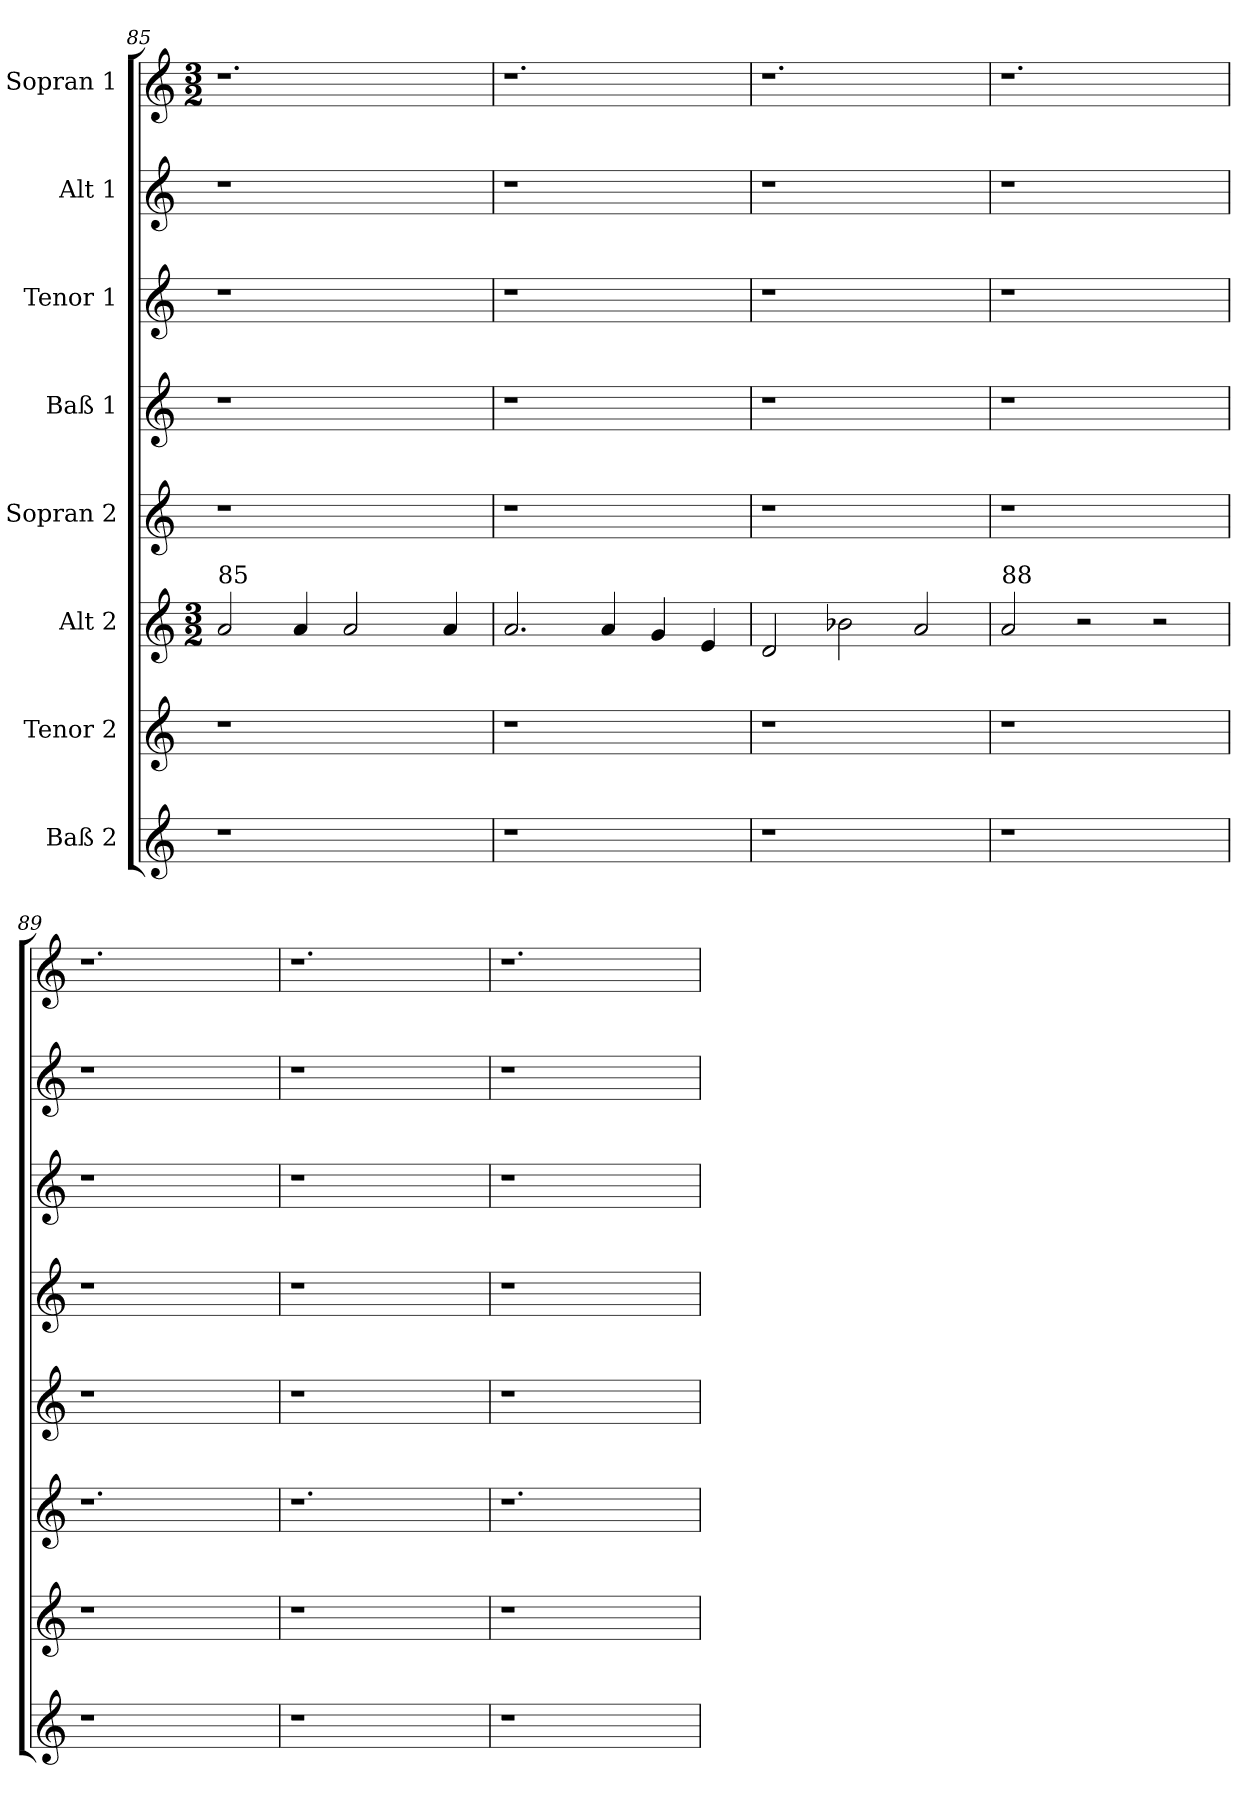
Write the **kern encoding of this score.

**kern	**kern	**kern	**kern	**kern	**kern	**kern	**kern
*part8	*part7	*part6	*part5	*part4	*part3	*part2	*part1
*staff8	*staff7	*staff6	*staff5	*staff4	*staff3	*staff2	*staff1
*I"Baß 2	*I"Tenor 2	*I"Alt 2	*I"Sopran 2	*I"Baß 1	*I"Tenor 1	*I"Alt 1	*I"Sopran 1
*clefG2	*clefG2	*clefG2	*clefG2	*clefG2	*clefG2	*clefG2	*clefG2
*k[]	*k[]	*k[]	*k[]	*k[]	*k[]	*k[]	*k[]
*	*	*M3/2	*	*	*	*	*M3/2
=85	=85	=85	=85	=85	=85	=85	=85
!	!	!LO:TX:a:t=85	!	!	!	!	!
1r	1r	2a/	1r	1r	1r	1r	1.r
.	.	4a/	.	.	.	.	.
.	.	2a/	.	.	.	.	.
2ryy	2ryy	.	2ryy	2ryy	2ryy	2ryy	.
.	.	4a/	.	.	.	.	.
=86	=86	=86	=86	=86	=86	=86	=86
1r	1r	2.a/	1r	1r	1r	1r	1.r
.	.	4a/	.	.	.	.	.
2ryy	2ryy	4g/	2ryy	2ryy	2ryy	2ryy	.
.	.	4e/	.	.	.	.	.
=87	=87	=87	=87	=87	=87	=87	=87
1r	1r	2d/	1r	1r	1r	1r	1.r
.	.	2b-X\	.	.	.	.	.
2ryy	2ryy	2a/	2ryy	2ryy	2ryy	2ryy	.
=88	=88	=88	=88	=88	=88	=88	=88
!	!	!LO:TX:a:t=88	!	!	!	!	!
1r	1r	2a/	1r	1r	1r	1r	1.r
.	.	2r	.	.	.	.	.
2ryy	2ryy	2r	2ryy	2ryy	2ryy	2ryy	.
!!LO:PB:g=z
=89	=89	=89	=89	=89	=89	=89	=89
1r	1r	1.r	1r	1r	1r	1r	1.r
2ryy	2ryy	.	2ryy	2ryy	2ryy	2ryy	.
=90	=90	=90	=90	=90	=90	=90	=90
1r	1r	1.r	1r	1r	1r	1r	1.r
2ryy	2ryy	.	2ryy	2ryy	2ryy	2ryy	.
=91	=91	=91	=91	=91	=91	=91	=91
1r	1r	1.r	1r	1r	1r	1r	1.r
2ryy	2ryy	.	2ryy	2ryy	2ryy	2ryy	.
=	=	=	=	=	=	=	=
*-	*-	*-	*-	*-	*-	*-	*-
